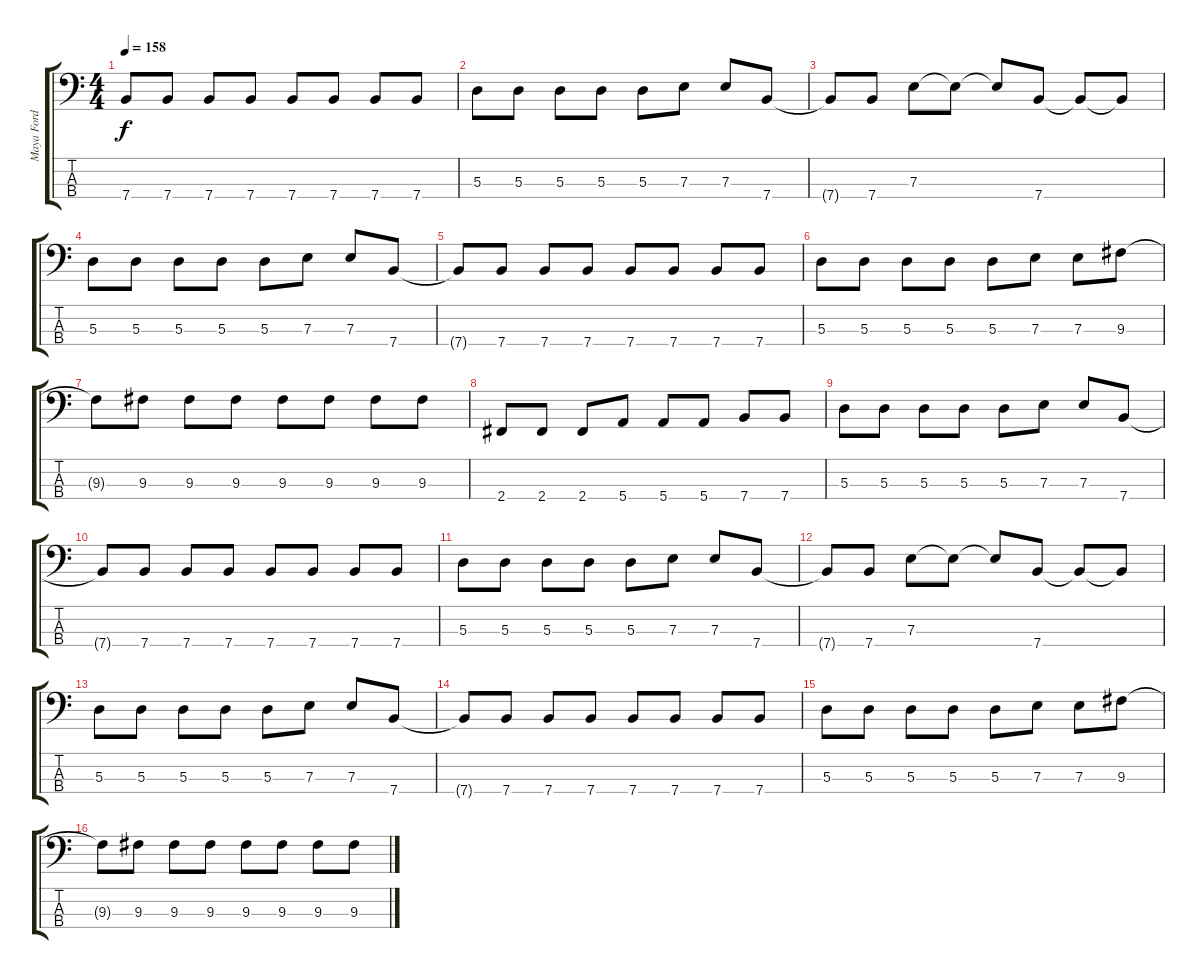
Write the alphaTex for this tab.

\track ("Maya Ford" "Maya Ford") {instrument electricbassfinger}
\staff {score tabs}
\tuning (G2 D2 A1 E1) {hide}
\ts (4 4)
\tempo 158
\clef f4
\ks c
7.4{t}.8{dy f} 7.4.8 7.4.8 7.4.8 7.4.8 7.4.8 7.4.8 7.4.8 |
5.3.8 5.3.8 5.3.8 5.3.8 5.3.8 7.3.8 7.3.8 7.4.8 |
7.4{t}.8 7.4.8 7.3.8 7.3{t}.8 7.3{t}.8 7.4.8 7.4{t}.8 7.4{t}.8 |
5.3.8 5.3.8 5.3.8 5.3.8 5.3.8 7.3.8 7.3.8 7.4.8 |
7.4{t}.8 7.4.8 7.4.8 7.4.8 7.4.8 7.4.8 7.4.8 7.4.8 |
5.3.8 5.3.8 5.3.8 5.3.8 5.3.8 7.3.8 7.3.8 9.3.8 |
9.3{t}.8 9.3.8 9.3.8 9.3.8 9.3.8 9.3.8 9.3.8 9.3.8 |
2.4.8 2.4.8 2.4.8 5.4.8 5.4.8 5.4.8 7.4.8 7.4.8 |
5.3.8 5.3.8 5.3.8 5.3.8 5.3.8 7.3.8 7.3.8 7.4.8 |
7.4{t}.8 7.4.8 7.4.8 7.4.8 7.4.8 7.4.8 7.4.8 7.4.8 |
5.3.8 5.3.8 5.3.8 5.3.8 5.3.8 7.3.8 7.3.8 7.4.8 |
7.4{t}.8 7.4.8 7.3.8 7.3{t}.8 7.3{t}.8 7.4.8 7.4{t}.8 7.4{t}.8 |
5.3.8 5.3.8 5.3.8 5.3.8 5.3.8 7.3.8 7.3.8 7.4.8 |
7.4{t}.8 7.4.8 7.4.8 7.4.8 7.4.8 7.4.8 7.4.8 7.4.8 |
5.3.8 5.3.8 5.3.8 5.3.8 5.3.8 7.3.8 7.3.8 9.3.8 |
9.3{t}.8 9.3.8 9.3.8 9.3.8 9.3.8 9.3.8 9.3.8 9.3.8
